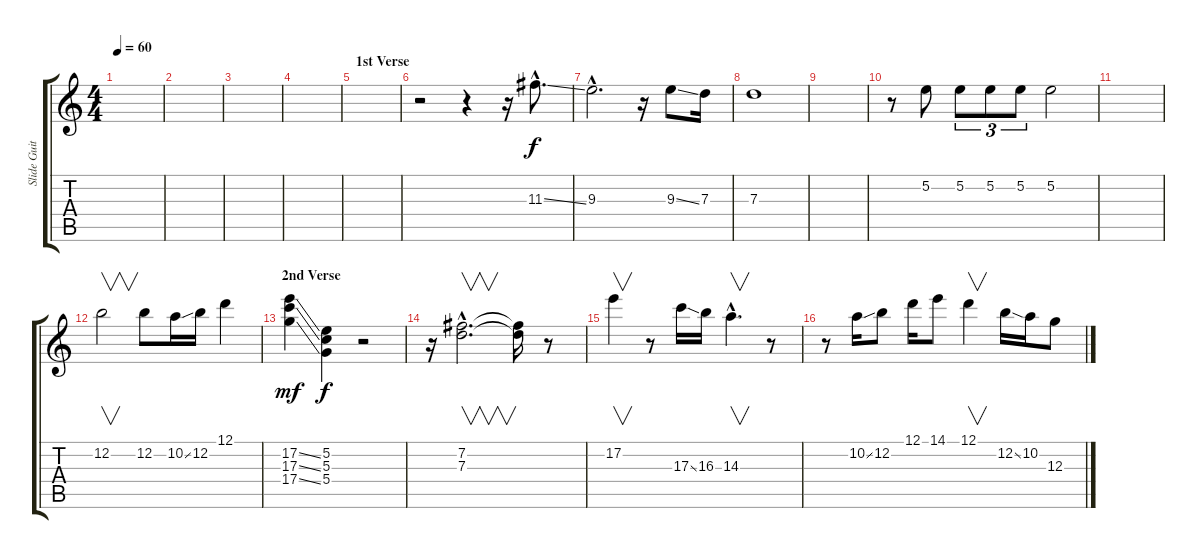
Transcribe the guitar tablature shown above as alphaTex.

\track ("Slide Guitar in Open G" "Slide Guit") {instrument electricguitarjazz}
\staff {score tabs}
\tuning (D4 B3 G3 D3 G2 D2) {hide}
\ts (4 4)
\tempo 60
\clef g2
\ks c
|
|
|
|
\section ("" "1st Verse")
|
r.2 r.4 r.16{volume 7} 11.3{ss hac}.8{d} |
9.3{hac}.2{d volume 10} r.16 9.3{ss}.8 7.3.16 |
7.3.1 |
|
r.8{volume 8} 5.2.8 5.2.8{tu (3 2)} 5.2.8{tu (3 2)} 5.2.8{tu (3 2)} 5.2.2 |
|
12.2.2{v} 12.2.8 10.2{ss}.16 12.2.16 12.1.4 |
\section ("" "2nd Verse")
(17.2{ss} 17.3{ss} 17.4{ss}).4{dy mf} (5.2 5.3 5.4).4{dy f} r.2 |
r.16 (7.2{hac} 7.3{hac}).2{v d} (7.2{t} 7.3{t}).16 r.8 |
17.2.4{v} r.8 17.3{ss}.16 16.3.16 14.3{hac}.4{v d} r.8 |
r.8 10.2{ss}.16 12.2.8 12.1.16 14.1.8 12.1.4{v} 12.2{ss}.16 10.2.16 12.3.8
